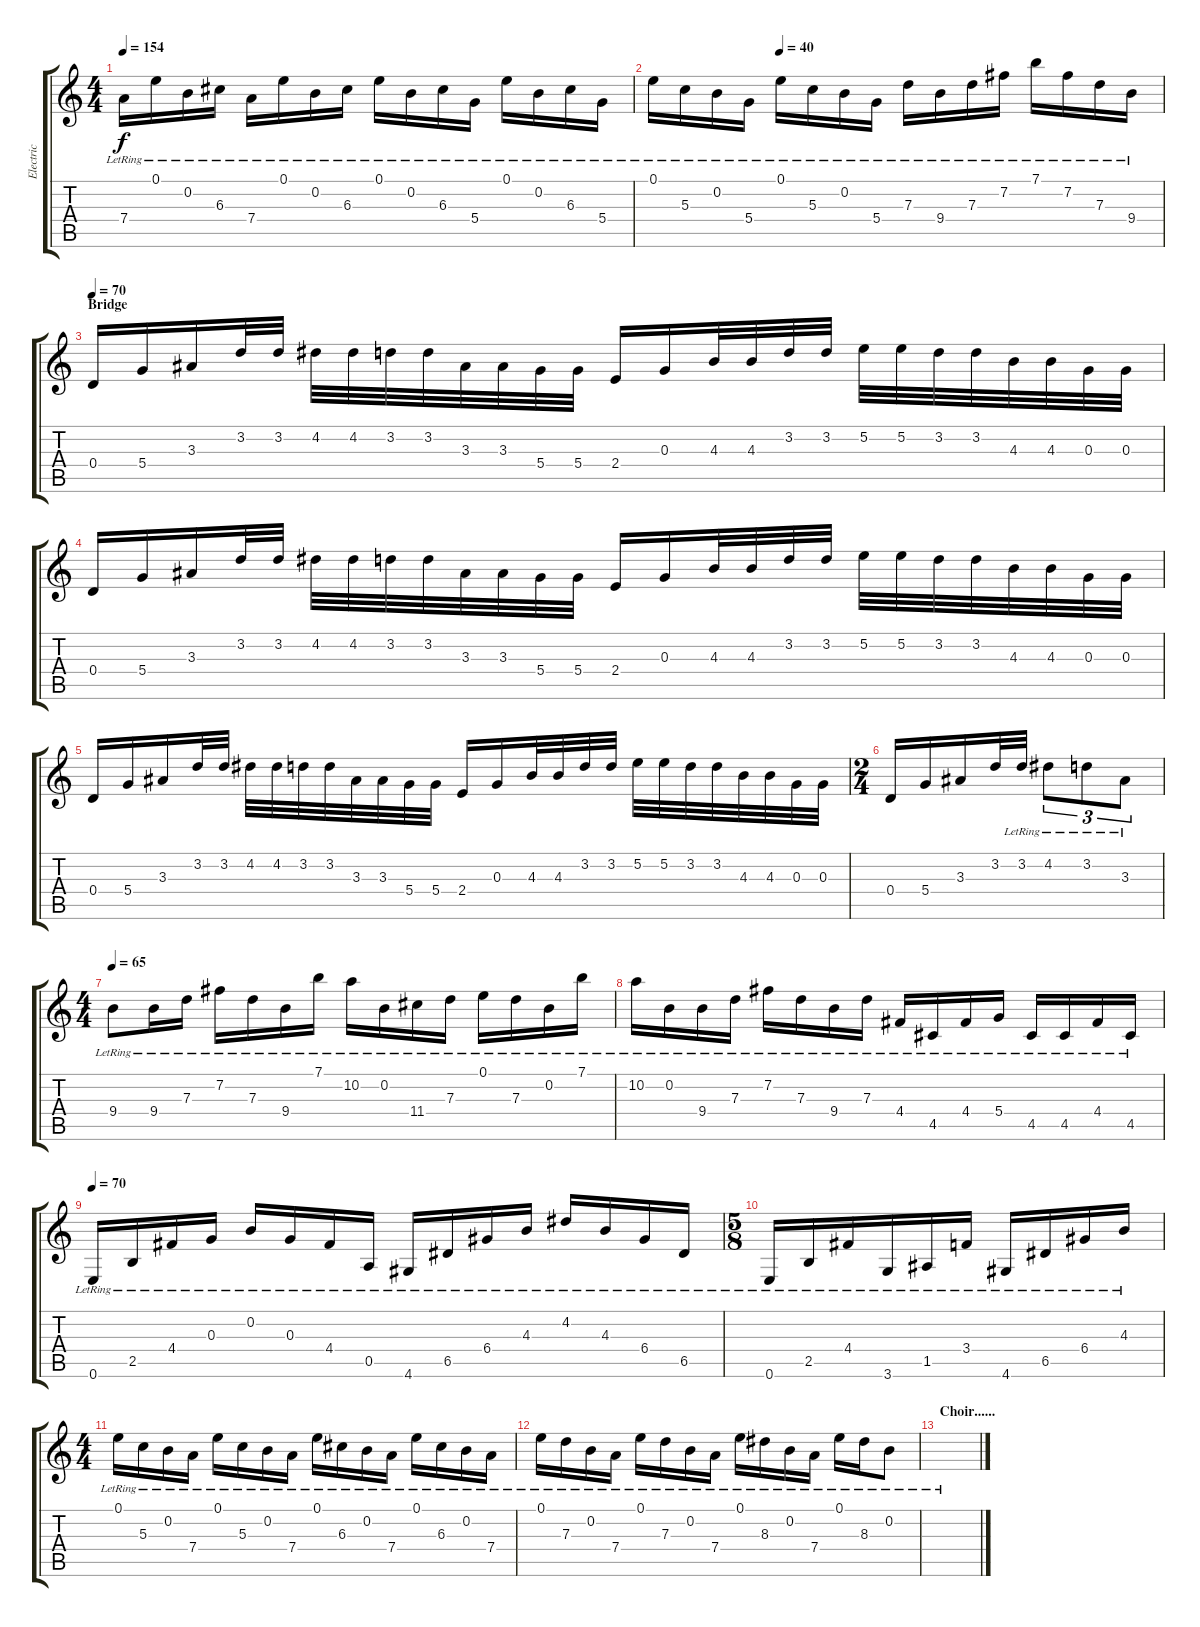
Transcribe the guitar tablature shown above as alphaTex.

\track ("Electric" "Electric") {instrument electricguitarjazz}
\staff {score tabs}
\tuning (E4 B3 G3 D3 A2 E2) {hide}
\ts (4 4)
\tempo 154
\clef g2
\ks c
7.4{lr}.16{dy f} 0.1{lr}.16 0.2{lr}.16 6.3{lr}.16 7.4{lr}.16 0.1{lr}.16 0.2{lr}.16 6.3{lr}.16 0.1{lr}.16 0.2{lr}.16 6.3{lr}.16 5.4{lr}.16 0.1{lr}.16 0.2{lr}.16 6.3{lr}.16 5.4{lr}.16 |
\tempo (40 0.25)
0.1{lr}.16 5.3{lr}.16 0.2{lr}.16 5.4{lr}.16 0.1{lr}.16 5.3{lr}.16 0.2{lr}.16 5.4{lr}.16 7.3{lr}.16 9.4{lr}.16 7.3{lr}.16 7.2{lr}.16 7.1{lr}.16 7.2{lr}.16 7.3{lr}.16 9.4{lr}.16 |
\section ("" "Bridge")
\tempo 70
0.4.16 5.4.16 3.3.16 3.2.32 3.2.32 4.2.32 4.2.32 3.2.32 3.2.32 3.3.32 3.3.32 5.4.32 5.4.32 2.4.16 0.3.16 4.3.32 4.3.32 3.2.32 3.2.32 5.2.32 5.2.32 3.2.32 3.2.32 4.3.32 4.3.32 0.3.32 0.3.32 |
0.4.16 5.4.16 3.3.16 3.2.32 3.2.32 4.2.32 4.2.32 3.2.32 3.2.32 3.3.32 3.3.32 5.4.32 5.4.32 2.4.16 0.3.16 4.3.32 4.3.32 3.2.32 3.2.32 5.2.32 5.2.32 3.2.32 3.2.32 4.3.32 4.3.32 0.3.32 0.3.32 |
0.4.16 5.4.16 3.3.16 3.2.32 3.2.32 4.2.32 4.2.32 3.2.32 3.2.32 3.3.32 3.3.32 5.4.32 5.4.32 2.4.16 0.3.16 4.3.32 4.3.32 3.2.32 3.2.32 5.2.32 5.2.32 3.2.32 3.2.32 4.3.32 4.3.32 0.3.32 0.3.32 |
\ts (2 4)
0.4.16 5.4.16 3.3.16 3.2.32 3.2{lr}.32 4.2{lr}.8{tu (3 2)} 3.2{lr}.8{tu (3 2)} 3.3{lr}.8{tu (3 2)} |
\ts (4 4)
\tempo 65
9.4{lr}.8 9.4{lr}.16 7.3{lr}.16 7.2{lr}.16 7.3{lr}.16 9.4{lr}.16 7.1{lr}.16 10.2{lr}.16 0.2{lr}.16 11.4{lr}.16 7.3{lr}.16 0.1{lr}.16 7.3{lr}.16 0.2{lr}.16 7.1{lr}.16 |
10.2{lr}.16 0.2{lr}.16 9.4{lr}.16 7.3{lr}.16 7.2{lr}.16 7.3{lr}.16 9.4{lr}.16 7.3{lr}.16 4.4{lr}.16 4.5{lr}.16 4.4{lr}.16 5.4{lr}.16 4.5{lr}.16 4.5{lr}.16 4.4{lr}.16 4.5{lr}.16 |
\tempo 70
0.6{lr}.16 2.5{lr}.16 4.4{lr}.16 0.3{lr}.16 0.2{lr}.16 0.3{lr}.16 4.4{lr}.16 0.5{lr}.16 4.6{lr}.16 6.5{lr}.16 6.4{lr}.16 4.3{lr}.16 4.2{lr}.16 4.3{lr}.16 6.4{lr}.16 6.5{lr}.16 |
\ts (5 8)
0.6{lr}.16 2.5{lr}.16 4.4{lr}.16 3.6{lr}.16 1.5{lr}.16 3.4{lr}.16 4.6{lr}.16 6.5{lr}.16 6.4{lr}.16 4.3{lr}.16 |
\ts (4 4)
0.1{lr}.16 5.3{lr}.16 0.2{lr}.16 7.4{lr}.16 0.1{lr}.16 5.3{lr}.16 0.2{lr}.16 7.4{lr}.16 0.1{lr}.16 6.3{lr}.16 0.2{lr}.16 7.4{lr}.16 0.1{lr}.16 6.3{lr}.16 0.2{lr}.16 7.4{lr}.16 |
0.1{lr}.16 7.3{lr}.16 0.2{lr}.16 7.4{lr}.16 0.1{lr}.16 7.3{lr}.16 0.2{lr}.16 7.4{lr}.16 0.1{lr}.16 8.3{lr}.16 0.2{lr}.16 7.4{lr}.16 0.1{lr}.16 8.3{lr}.16 0.2{lr}.8 |
\section ("" "Choir......")
